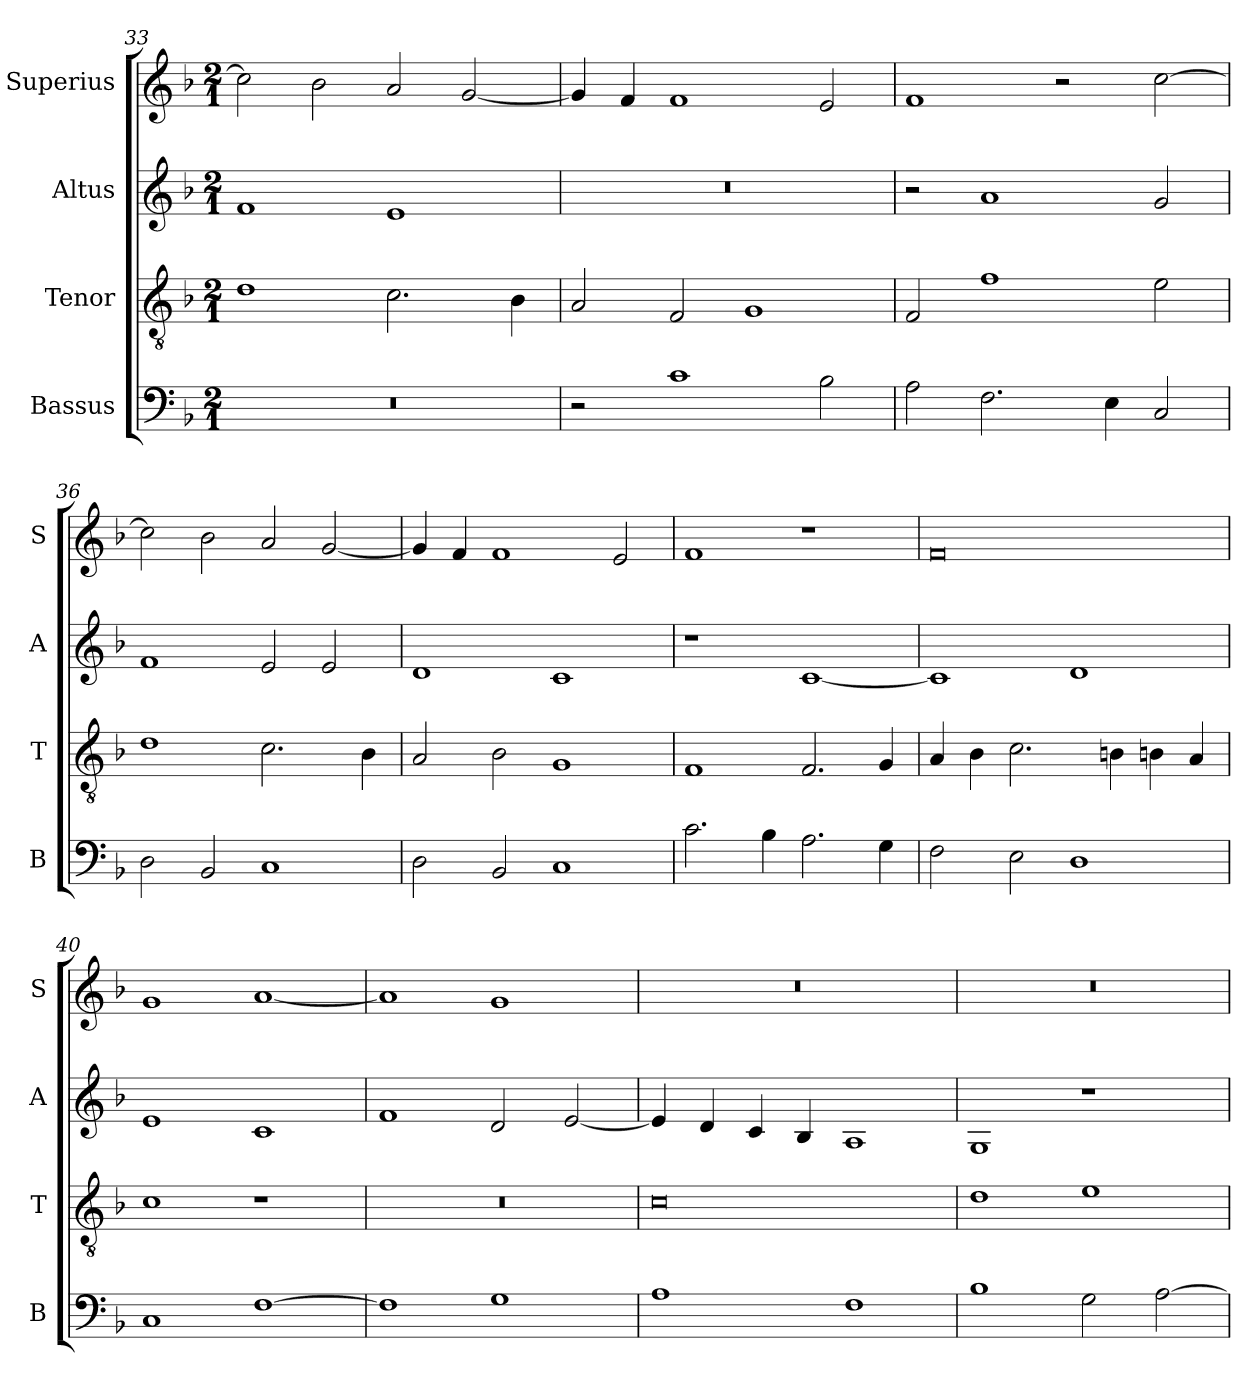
**kern	**kern	**kern	**kern
*part4	*part3	*part2	*part1
*staff4	*staff3	*staff2	*staff1
*I"Bassus	*I"Tenor	*I"Altus	*I"Superius
*I'B	*I'T	*I'A	*I'S
*clefF4	*clefGv2	*clefG2	*clefG2
*k[b-]	*k[b-]	*k[b-]	*k[b-]
*F:	*F:	*F:	*F:
*M2/1	*M2/1	*M2/1	*M2/1
=33	=33	=33	=33
0r	1d	1f	2cc]
.	.	.	2b-
.	2.c	1e	2a
.	.	.	[2g
.	4B-	.	.
=34	=34	=34	=34
2r	2A	0r	4g]
.	.	.	4f
1c	2F	.	1f
.	1G	.	.
2B-	.	.	2e
=35	=35	=35	=35
2A	2F	2r	1f
2.F	1f	1a	.
.	.	.	2r
4E	.	.	.
2C	2e	2g	[2cc
=36	=36	=36	=36
2D	1d	1f	2cc]
2BB-	.	.	2b-
1C	2.c	2e	2a
.	.	2e	[2g
.	4B-	.	.
=37	=37	=37	=37
2D	2A	1d	4g]
.	.	.	4f
2BB-	2B-	.	1f
1C	1G	1c	.
.	.	.	2e
=38	=38	=38	=38
2.c	1F	1r	1f
4B-	.	.	.
2.A	2.F	[1c	1r
4G	4G	.	.
=39	=39	=39	=39
2F	4A	1c]	0f
.	4B-	.	.
2E	2.c	.	.
1D	.	1d	.
.	4Bn	.	.
.	4Bn	.	.
.	4A	.	.
=40	=40	=40	=40
1C	1c	1e	1g
[1F	1r	1c	[1a
=41	=41	=41	=41
1F]	0r	1f	1a]
1G	.	2d	1g
.	.	[2e	.
=42	=42	=42	=42
1A	0c	4e]	0r
.	.	4d	.
.	.	4c	.
.	.	4B-	.
1F	.	1A	.
=43	=43	=43	=43
1B-	1d	1G	0r
2G	1e	1r	.
[2A	.	.	.
=	=	=	=
*-	*-	*-	*-
